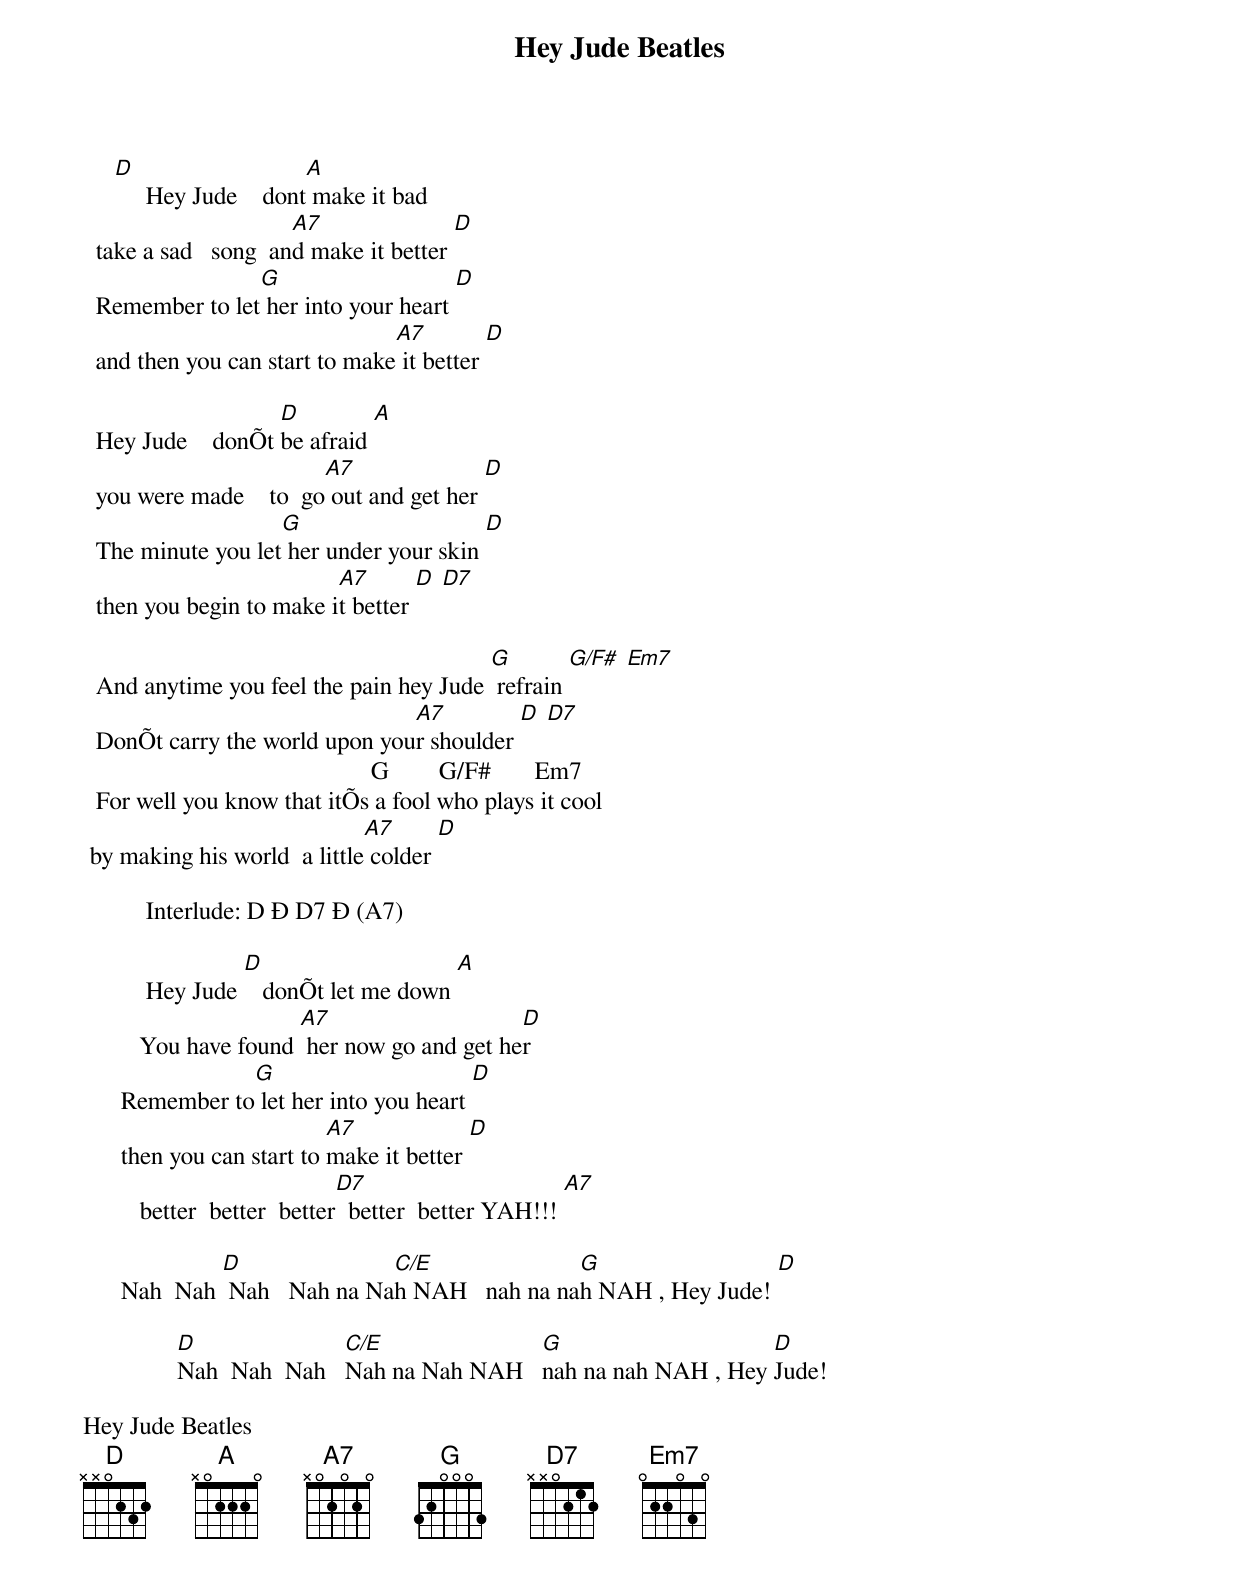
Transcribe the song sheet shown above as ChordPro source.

{title:Hey Jude Beatles}
     [D]     Hey Jude    dont[A] make it bad
		take a sad   song  an[A7]d make it better [D]
		Remember to let[G] her into your heart [D]
		and then you can start to make[A7] it better [D]

		Hey Jude    donÕt [D]be afraid [A]
		you were made    to  go[A7] out and get her [D]
		The minute you let[G] her under your skin [D]
		then you begin to make i[A7]t better [D] [D7]

		And anytime you feel the pain hey Jude [G] refrain [G/F#] [Em7]
		DonÕt carry the world upon you[A7]r shoulder [D] [D7]
                                              G        G/F#     		Em7
		For well you know that itÕs a fool who plays it cool
 by making his world  a little[A7] colder [D]

          Interlude: D Ð D7 Ð (A7)

          Hey Jude [D]   donÕt let me down [A]
        	You have found [A7] her now go and get he[D]r
	     Remember to[G] let her into you heart [D]
	     then you can start to [A7]make it better [D]
         better  better  better[D7]  better  better YAH!!! [A7]

      Nah  Nah [D] Nah   Nah na Na[C/E]h NAH   nah na na[G]h NAH , Hey Jude! [D]

               [D]Nah  Nah  Nah   [C/E]Nah na Nah NAH   [G]nah na nah NAH , Hey [D]Jude!

Hey Jude Beatles
